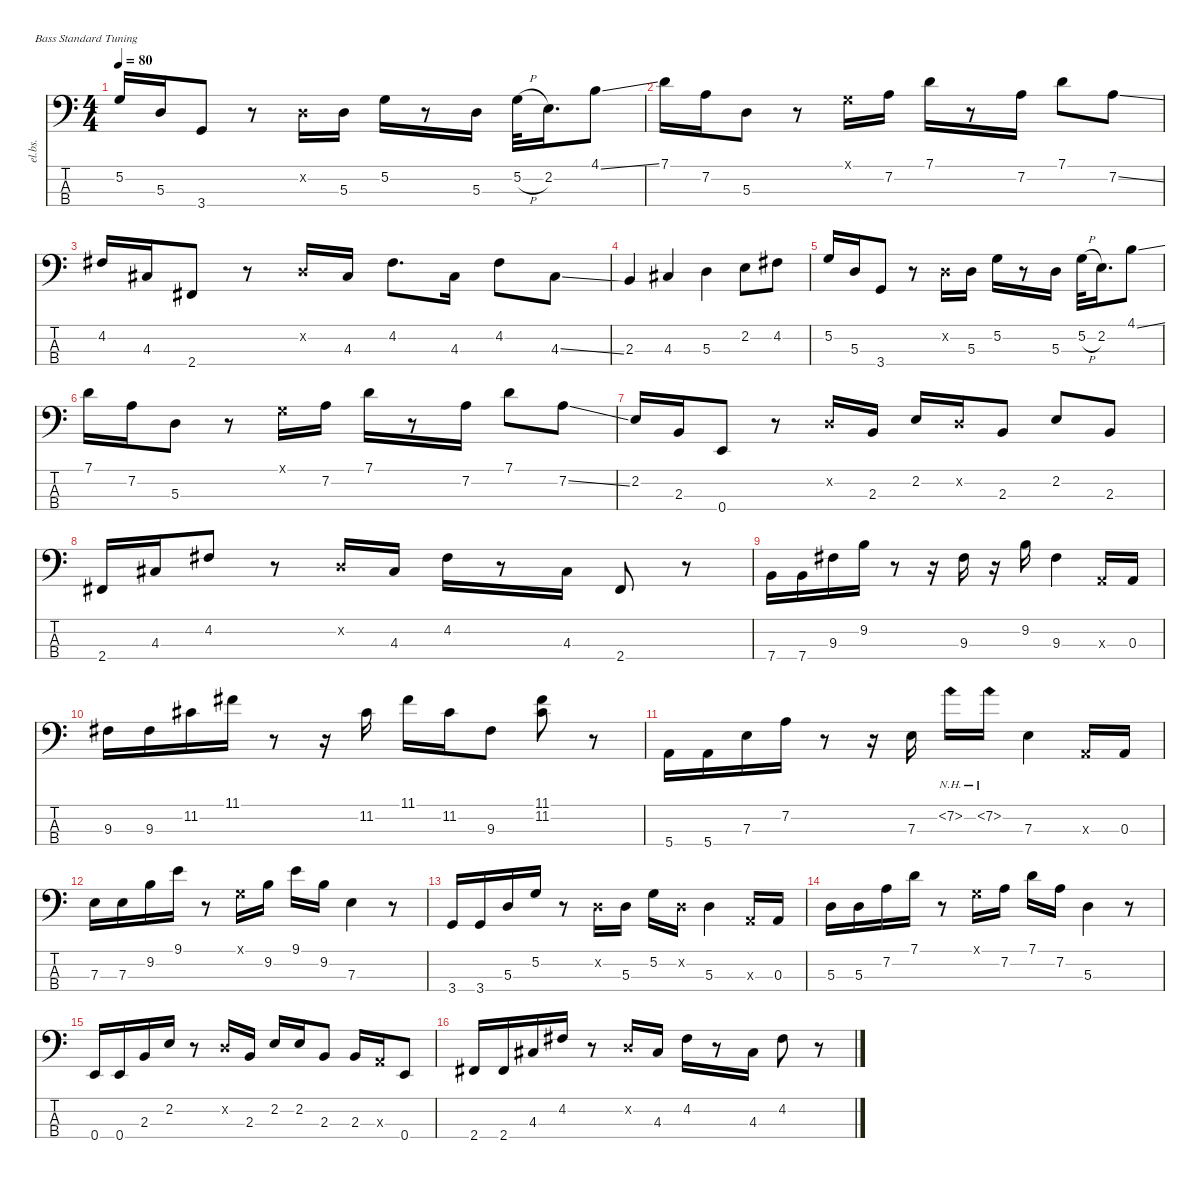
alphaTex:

\defaultSystemsLayout 4
\hideDynamics
\bracketExtendMode nobrackets
\track ("Bass" "el.bs.") {instrument slapbass1}
\staff {score tabs}
\tuning (G2 D2 A1 E1)
\ts (4 4)
\tempo 80
\clef f4
\ks c
5.2.16{dy f} 5.3.16 3.4.8 r.8 0.2{x}.16 5.3.16 5.2.16 r.8 5.3.16 5.2{h}.32 2.2.16{d} 4.1{ss}.8 |
7.1.16 7.2.16 5.3.8 r.8 0.1{x}.16 7.2.16 7.1.16 r.8 7.2.16 7.1.8 7.2{ss}.8 |
4.2{acc #}.16 4.3{acc #}.16 2.4{acc #}.8 r.8 0.2{x}.16 4.3{acc #}.16 4.2{acc #}.8{d} 4.3{acc #}.16 4.2{acc #}.8 4.3{ss acc #}.8 |
2.3.4 4.3{acc #}.4 5.3.4 2.2.8 4.2{acc #}.8 |
5.2.16 5.3.16 3.4.8 r.8 0.2{x}.16 5.3.16 5.2.16 r.8 5.3.16 5.2{h}.32 2.2.16{d} 4.1{ss}.8 |
7.1.16 7.2.16 5.3.8 r.8 0.1{x}.16 7.2.16 7.1.16 r.8 7.2.16 7.1.8 7.2{ss}.8 |
2.2.16 2.3.16 0.4.8 r.8 0.2{x}.16 2.3.16 2.2.16 0.2{x}.16 2.3.8 2.2.8 2.3.8 |
2.4{acc #}.16 4.3{acc #}.16 4.2{acc #}.8 r.8 0.2{x}.16 4.3{acc #}.16 4.2{acc #}.16 r.8 4.3{acc #}.16 2.4{acc #}.8 r.8 |
7.4.16 7.4.16 9.3{acc #}.16 9.2.16 r.8 r.16 9.3{acc #}.16 r.16 9.2.16 9.3{acc #}.4 0.3{x}.16 0.3.16 |
9.3{acc #}.16 9.3{acc #}.16 11.2{acc #}.16 11.1{acc #}.16 r.8 r.16 11.2{acc #}.16 11.1{acc #}.16 11.2{acc #}.16 9.3{acc #}.8 (11.1{acc #} 11.2{acc #}).8 r.8 |
5.4.16 5.4.16 7.3.16 7.2.16 r.8 r.16 7.3.16 7.2{nh}.16 7.2{nh}.16 7.3.4 0.3{x}.16 0.3.16 |
7.3.16 7.3.16 9.2.16 9.1.16 r.8 0.1{x}.16 9.2.16 9.1.16 9.2.16 7.3.4 r.8 |
3.4.16 3.4.16 5.3.16 5.2.16 r.8 0.2{x}.16 5.3.16 5.2.16 0.2{x}.16 5.3.4 0.3{x}.16 0.3.16 |
5.3.16 5.3.16 7.2.16 7.1.16 r.8 0.1{x}.16 7.2.16 7.1.16 7.2.16 5.3.4 r.8 |
0.4.16 0.4.16 2.3.16 2.2.16 r.8 0.2{x}.16 2.3.16 2.2.16 2.2.16 2.3.8 2.3.16 0.3{x}.16 0.4.8 |
2.4{acc #}.16 2.4{acc #}.16 4.3{acc #}.16 4.2{acc #}.16 r.8 0.2{x}.16 4.3{acc #}.16 4.2{acc #}.16 r.8 4.3{acc #}.16 4.2{acc #}.8 r.8
